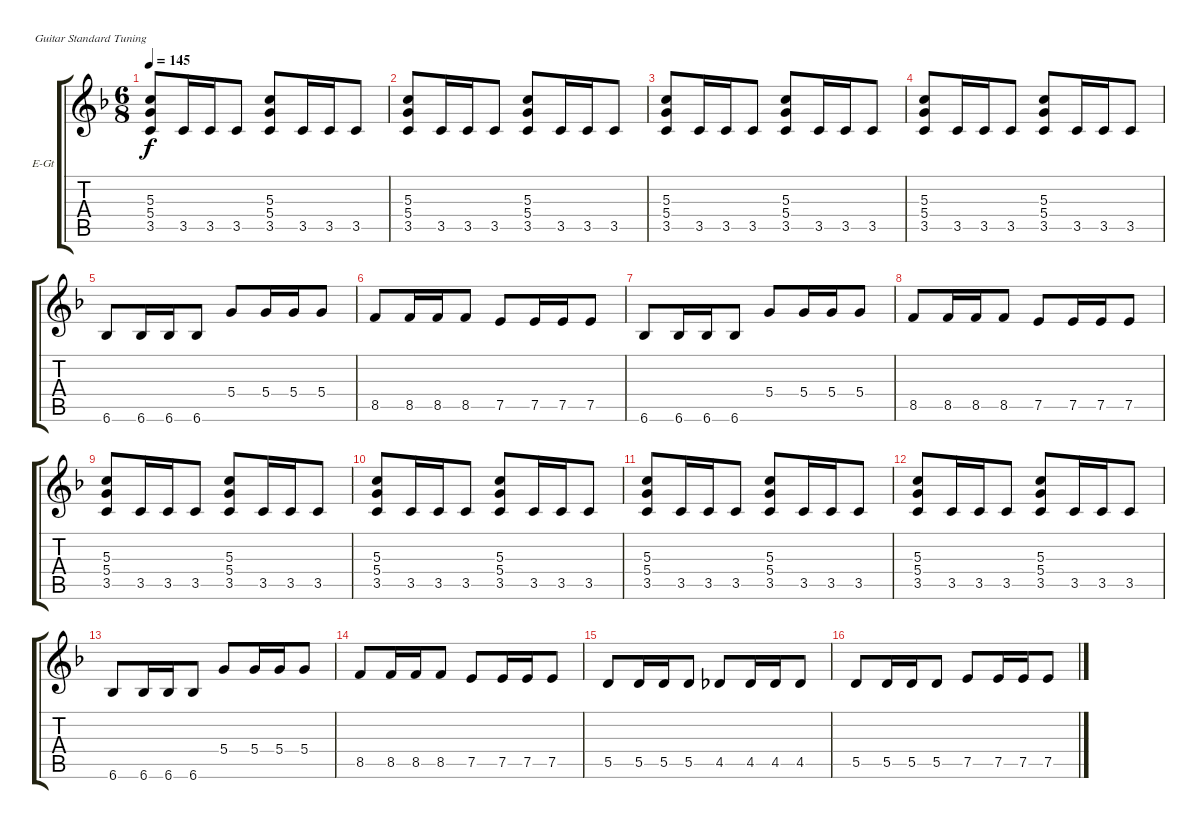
\bracketExtendMode groupsimilarinstruments
\firstSystemTrackNameOrientation horizontal
\otherSystemsTrackNameOrientation horizontal
\track ("Electric Guitar 1" "E-Gt") {instrument distortionguitar}
\staff {score tabs}
\tuning (E4 B3 G3 D3 A2 E2)
\ts (6 8)
\tempo 145
\clef g2
\ks f
(3.5 5.4 5.3).8{dy f} 3.5.16 3.5.16 3.5.8 (3.5 5.4 5.3).8 3.5.16 3.5.16 3.5.8 |
(3.5 5.4 5.3).8 3.5.16 3.5.16 3.5.8 (3.5 5.4 5.3).8 3.5.16 3.5.16 3.5.8 |
(3.5 5.4 5.3).8 3.5.16 3.5.16 3.5.8 (3.5 5.4 5.3).8 3.5.16 3.5.16 3.5.8 |
(3.5 5.4 5.3).8 3.5.16 3.5.16 3.5.8 (3.5 5.4 5.3).8 3.5.16 3.5.16 3.5.8 |
6.6.8 6.6.16 6.6.16 6.6.8 5.4.8 5.4.16 5.4.16 5.4.8 |
8.5.8 8.5.16 8.5.16 8.5.8 7.5.8 7.5.16 7.5.16 7.5.8 |
6.6.8 6.6.16 6.6.16 6.6.8 5.4.8 5.4.16 5.4.16 5.4.8 |
8.5.8 8.5.16 8.5.16 8.5.8 7.5.8 7.5.16 7.5.16 7.5.8 |
(3.5 5.4 5.3).8 3.5.16 3.5.16 3.5.8 (3.5 5.4 5.3).8 3.5.16 3.5.16 3.5.8 |
(3.5 5.4 5.3).8 3.5.16 3.5.16 3.5.8 (3.5 5.4 5.3).8 3.5.16 3.5.16 3.5.8 |
(3.5 5.4 5.3).8 3.5.16 3.5.16 3.5.8 (3.5 5.4 5.3).8 3.5.16 3.5.16 3.5.8 |
(3.5 5.4 5.3).8 3.5.16 3.5.16 3.5.8 (3.5 5.4 5.3).8 3.5.16 3.5.16 3.5.8 |
6.6.8 6.6.16 6.6.16 6.6.8 5.4.8 5.4.16 5.4.16 5.4.8 |
8.5.8 8.5.16 8.5.16 8.5.8 7.5.8 7.5.16 7.5.16 7.5.8 |
5.5.8 5.5.16 5.5.16 5.5.8 4.5.8 4.5.16 4.5.16 4.5.8 |
5.5.8 5.5.16 5.5.16 5.5.8 7.5.8 7.5.16 7.5.16 7.5.8
